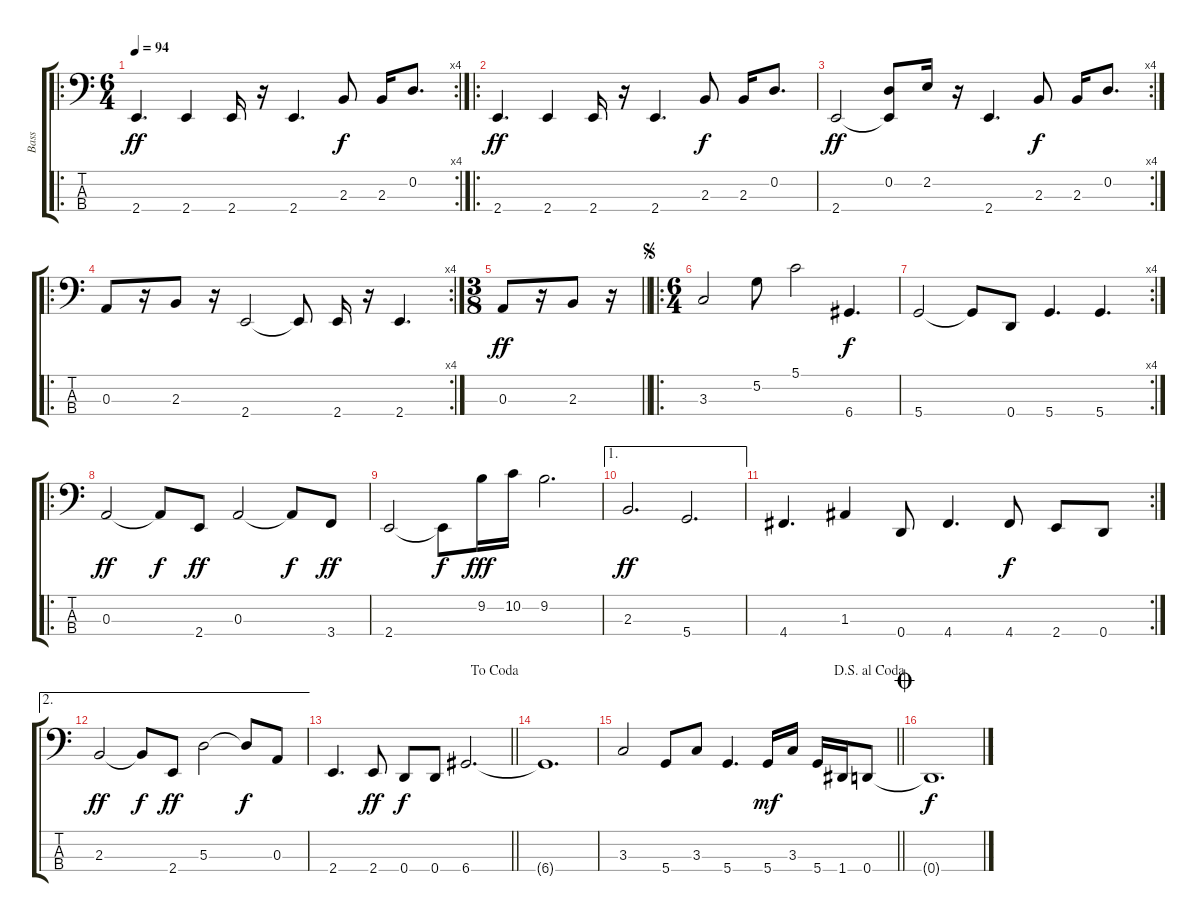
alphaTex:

\track ("Bass" "Bass") {instrument electricbassfinger}
\staff {score tabs}
\tuning (G2 D2 A1 D1) {hide}
\ro
\rc 4
\ts (6 4)
\tempo 94
\clef f4
\ks c
2.4.4{d dy ff instrument electricbassfinger} 2.4.4 2.4.16 r.16 2.4.4{d} 2.3.8{dy f} 2.3.16 0.2.8{d} |
\ro
2.4.4{d dy ff} 2.4.4 2.4.16 r.16 2.4.4{d} 2.3.8{dy f} 2.3.16 0.2.8{d} |
\rc 4
2.4.2{dy ff} (0.2 2.4{t}).8 2.2.16 r.16 2.4.4{d} 2.3.8{dy f} 2.3.16 0.2.8{d} |
\ro
\rc 4
0.3.8 r.16 2.3.8 r.16 2.4.2 2.4{t}.8 2.4.16 r.16 2.4.4{d} |
\ts (3 8)
\barLineRight lightlight
0.3.8{dy ff} r.16 2.3.8 r.16 |
\ro
\ts (6 4)
\jump segno
3.3.2 5.2.8 5.1.2 6.4.4{d dy f} |
\rc 4
5.4.2 5.4{t}.8 0.4.8 5.4.4{d} 5.4.4{d} |
\ro
0.3.2{dy ff} 0.3{t}.8{dy f} 2.4.8{dy ff} 0.3.2 0.3{t}.8{dy f} 3.4.8{dy ff} |
2.4.2 2.4{t}.8{dy f} 9.2.16{dy fff} 10.2.16 9.2.2{d} |
\ae 1
2.3.2{d dy ff} 5.4.2{d} |
\rc 2
4.4.4{d} 1.3.4 0.4.8 4.4.4{d} 4.4.8{dy f} 2.4.8 0.4.8 |
\ae 2
2.3.2{dy ff} 2.3{t}.8{dy f} 2.4.8{dy ff} 5.3.2 5.3{t}.8{dy f} 0.3.8 |
\jump dacoda
\barLineRight lightlight
2.4.4{d} 2.4.8{dy ff} 0.4.8{dy f} 0.4.8 6.4.2{d} |
6.4{t}.1{d} |
\jump dalsegnoalcoda
\barLineRight lightlight
3.3.2 5.4.8 3.3.8 5.4.4{d} 5.4.16{dy mf} 3.3.16 5.4.16 1.4.16 0.4.8 |
\jump coda
0.4{t}.1{d dy f}
